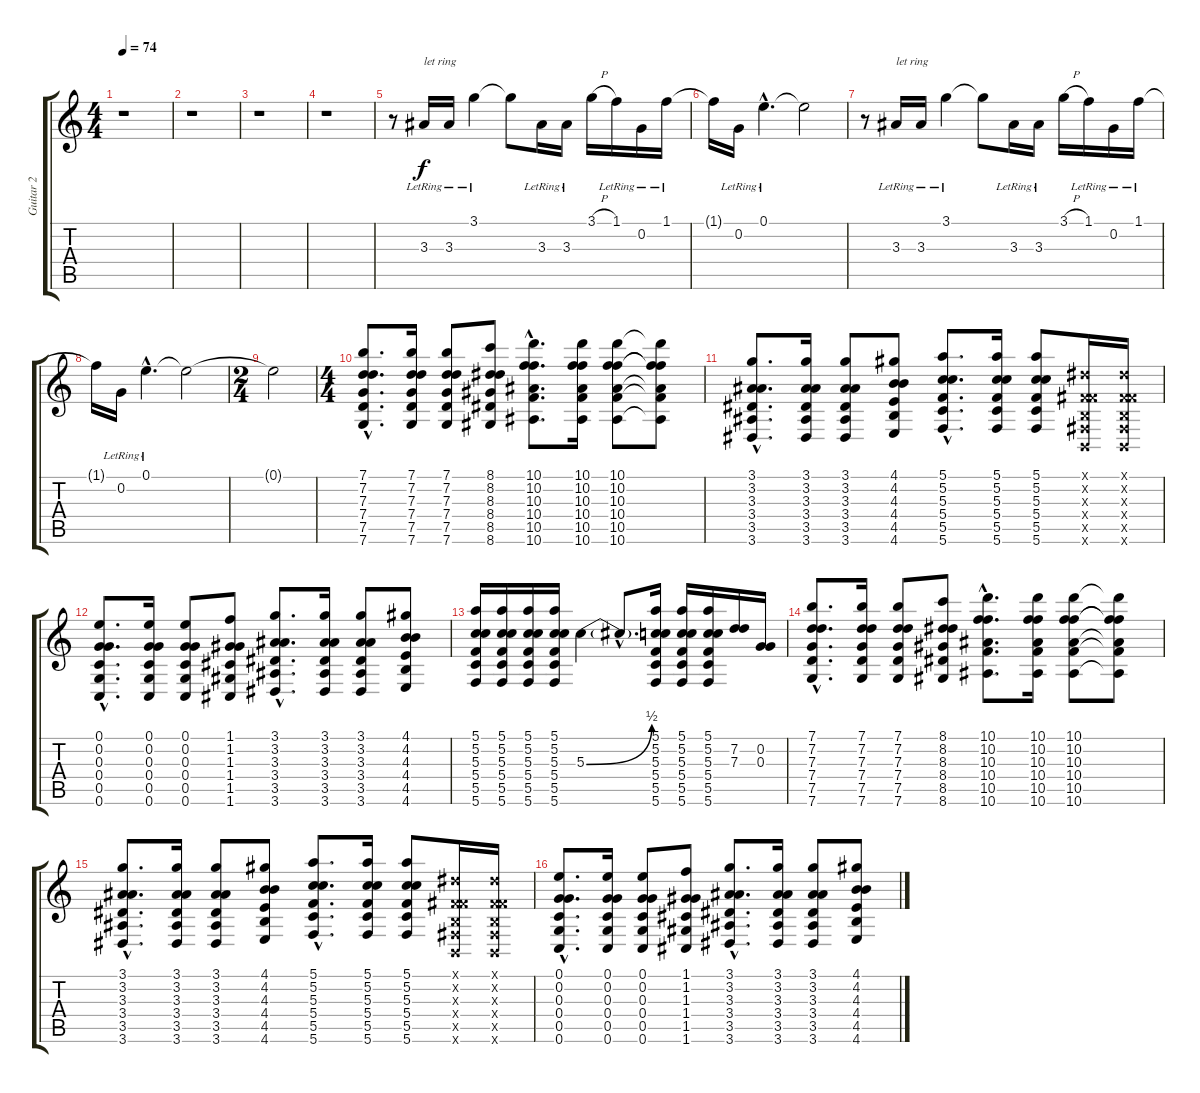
\track ("Guitar 2" "Guitar 2") {instrument overdrivenguitar}
\staff {score tabs}
\tuning (E4 G3 G3 C3 G2 C2) {hide}
\ts (4 4)
\tempo 74
\clef g2
\ks c
r.1{dy f instrument overdrivenguitar} |
r.1 |
r.1 |
r.1 |
r.8 3.3{lr}.16{txt "let ring" volume 12 instrument electricguitarclean} 3.3{lr}.16 3.1{lr}.4 3.1{t}.8 3.3{lr}.16 3.3{lr}.16 3.1{h}.16 1.1{lr}.16 0.2{lr}.16 1.1{lr}.16 |
1.1{t}.16 0.2{lr}.16 0.1{hac lr}.4{d} 0.1{t}.2 |
r.8 3.3{lr}.16{txt "let ring" volume 12 instrument electricguitarclean} 3.3{lr}.16 3.1{lr}.4 3.1{t}.8 3.3{lr}.16 3.3{lr}.16 3.1{h}.16 1.1{lr}.16 0.2{lr}.16 1.1{lr}.16 |
1.1{t}.16 0.2{lr}.16 0.1{hac lr}.4{d} 0.1{t}.2 |
\ts (2 4)
0.1{t}.2 |
\ts (4 4)
(7.1{hac} 7.2{hac} 7.3{hac} 7.4{hac} 7.5{hac} 7.6{hac}).8{d volume 10 instrument overdrivenguitar} (7.1 7.2 7.3 7.4 7.5 7.6).16 (7.1 7.2 7.3 7.4 7.5 7.6).8 (8.1 8.2 8.3 8.4 8.5 8.6).8 (10.1{hac} 10.2{hac} 10.3{hac} 10.4{hac} 10.5{hac} 10.6{hac}).8{d} (10.1 10.2 10.3 10.4 10.5 10.6).16 (10.1 10.2 10.3 10.4 10.5 10.6).8 (10.1{t} 10.2{t} 10.3{t} 10.4{t} 10.5{t} 10.6{t}).8 |
(3.1{hac} 3.2{hac} 3.3{hac} 3.4{hac} 3.5{hac} 3.6{hac}).8{d} (3.1 3.2 3.3 3.4 3.5 3.6).16 (3.1 3.2 3.3 3.4 3.5 3.6).8 (4.1 4.2 4.3 4.4 4.5 4.6).8 (5.1{hac} 5.2{hac} 5.3{hac} 5.4{hac} 5.5{hac} 5.6{hac}).8{d} (5.1 5.2 5.3 5.4 5.5 5.6).16 (5.1 5.2 5.3 5.4 5.5 5.6).8 (-1.1{x} -1.2{x} -1.3{x} -1.4{x} -1.5{x} -1.6{x}).16 (-1.1{x} -1.2{x} -1.3{x} -1.4{x} -1.5{x} -1.6{x}).16 |
(0.1{hac} 0.2{hac} 0.3{hac} 0.4{hac} 0.5{hac} 0.6{hac}).8{d} (0.1 0.2 0.3 0.4 0.5 0.6).16 (0.1 0.2 0.3 0.4 0.5 0.6).8 (1.1 1.2 1.3 1.4 1.5 1.6).8 (3.1{hac} 3.2{hac} 3.3{hac} 3.4{hac} 3.5{hac} 3.6{hac}).8{d} (3.1 3.2 3.3 3.4 3.5 3.6).16 (3.1 3.2 3.3 3.4 3.5 3.6).8 (4.1 4.2 4.3 4.4 4.5 4.6).8 |
(5.1 5.2 5.3 5.4 5.5 5.6).16 (5.1 5.2 5.3 5.4 5.5 5.6).16 (5.1 5.2 5.3 5.4 5.5 5.6).16 (5.1 5.2 5.3 5.4 5.5 5.6).16 5.3{be (bend 0 0 60 2)}.4 5.3{hac t}.8{d} (5.1 5.2 5.3 5.4 5.5 5.6).16 (5.1 5.2 5.3 5.4 5.5 5.6).16 (5.1 5.2 5.3 5.4 5.5 5.6).16 (7.2 7.3).16 (0.2 0.3).16 |
(7.1{hac} 7.2{hac} 7.3{hac} 7.4{hac} 7.5{hac} 7.6{hac}).8{d} (7.1 7.2 7.3 7.4 7.5 7.6).16 (7.1 7.2 7.3 7.4 7.5 7.6).8 (8.1 8.2 8.3 8.4 8.5 8.6).8 (10.1{hac} 10.2{hac} 10.3{hac} 10.4{hac} 10.5{hac} 10.6{hac}).8{d} (10.1 10.2 10.3 10.4 10.5 10.6).16 (10.1 10.2 10.3 10.4 10.5 10.6).8 (10.1{t} 10.2{t} 10.3{t} 10.4{t} 10.5{t} 10.6{t}).8 |
(3.1{hac} 3.2{hac} 3.3{hac} 3.4{hac} 3.5{hac} 3.6{hac}).8{d} (3.1 3.2 3.3 3.4 3.5 3.6).16 (3.1 3.2 3.3 3.4 3.5 3.6).8 (4.1 4.2 4.3 4.4 4.5 4.6).8 (5.1{hac} 5.2{hac} 5.3{hac} 5.4{hac} 5.5{hac} 5.6{hac}).8{d} (5.1 5.2 5.3 5.4 5.5 5.6).16 (5.1 5.2 5.3 5.4 5.5 5.6).8 (-1.1{x} -1.2{x} -1.3{x} -1.4{x} -1.5{x} -1.6{x}).16 (-1.1{x} -1.2{x} -1.3{x} -1.4{x} -1.5{x} -1.6{x}).16 |
(0.1{hac} 0.2{hac} 0.3{hac} 0.4{hac} 0.5{hac} 0.6{hac}).8{d} (0.1 0.2 0.3 0.4 0.5 0.6).16 (0.1 0.2 0.3 0.4 0.5 0.6).8 (1.1 1.2 1.3 1.4 1.5 1.6).8 (3.1{hac} 3.2{hac} 3.3{hac} 3.4{hac} 3.5{hac} 3.6{hac}).8{d} (3.1 3.2 3.3 3.4 3.5 3.6).16 (3.1 3.2 3.3 3.4 3.5 3.6).8 (4.1 4.2 4.3 4.4 4.5 4.6).8
